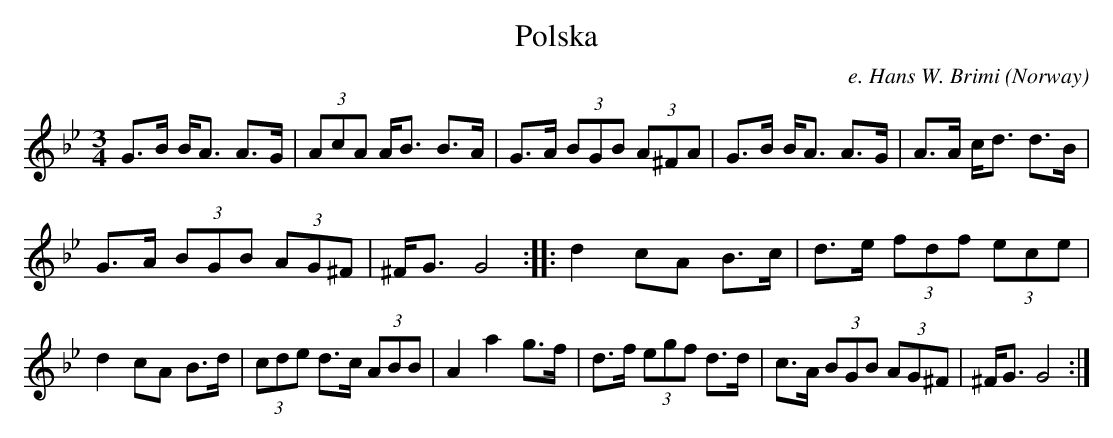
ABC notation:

X:1
T:Polska
O:Norway
M:3/4
C:e. Hans W. Brimi
K:Gm
G>B B<A A>G | (3AcA A<B B>A | \
G>A (3BGB (3A^FA | G>B B<A A>G | \
A>A c<d d>B |
G>A (3BGB (3AG^F | ^F<G G4 ::\
d2 cA B>c | d>e (3fdf (3ece |
d2 cA B>d | (3cde d>c (3ABB | \
A2 a2 g>f | d>f (3egf d>d |\
c>A (3BGB (3AG^F | ^F<G G4:|**
